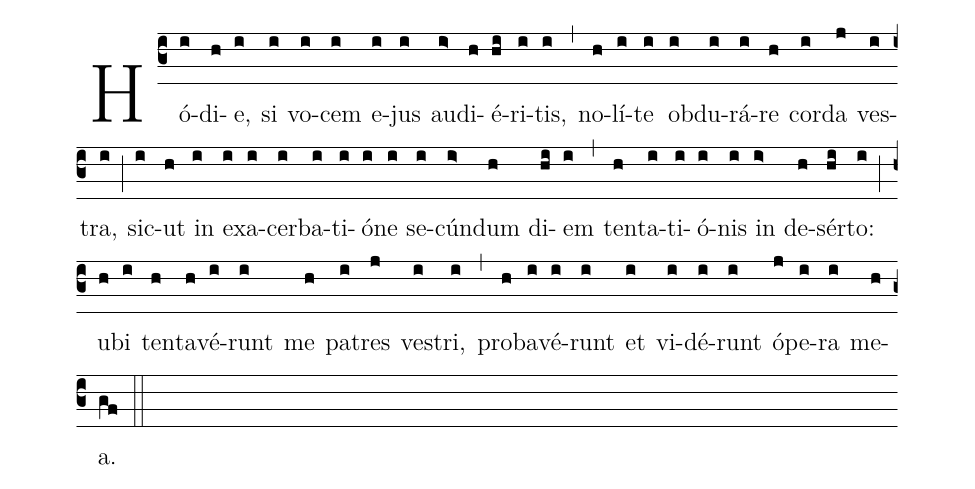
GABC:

%%
(c3)
Hó(i)di(h)e,(i) si(i) vo(i)cem(i) e(i)jus(i) au(i>)di(h)é(hi)ri(i)tis,(i) (,)
no(h)lí(i)te(i) ob(i)du(i)rá(i)re(h) cor(i)da(j) ves(i)tra,(i) (;)
sic(i)ut(h) in(i) ex(i)a(i)cer(i)ba(i)ti(i)ó(i)ne(i) se(i)cún(i>)dum(h) di(hi)em(i) (,)
ten(h)ta(i)ti(i)ó(i)nis(i) in(i>) de(h)sér(hi)to:(i) (;)
u(h)bi(i) ten(h)ta(h)vé(i)runt(i) me(h) pat(i)res(j) ves(i)tri,(i) (,)
pro(h)ba(i)vé(i)runt(i) et(i) vi(i)dé(i)runt(i) ó(j)pe(i)ra(i) me(h)a.(gf) (::)
